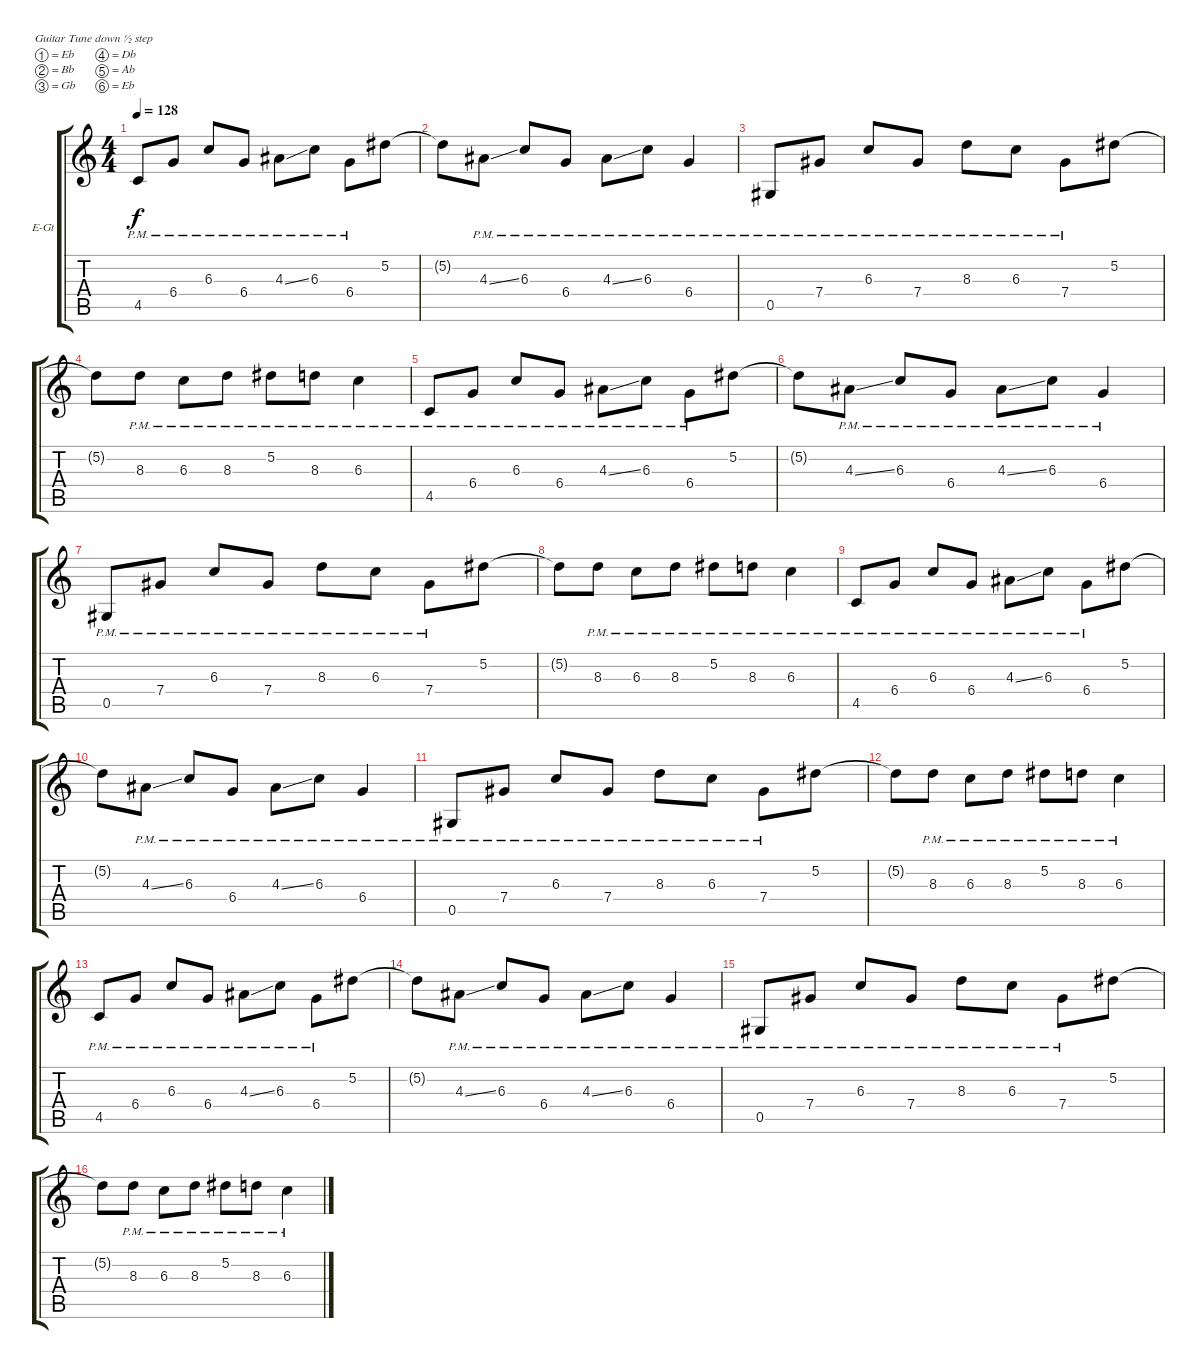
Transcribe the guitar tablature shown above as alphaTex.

\bracketExtendMode groupsimilarinstruments
\firstSystemTrackNameOrientation horizontal
\otherSystemsTrackNameOrientation horizontal
\track ("Òô¹ì 1" "E-Gt") {instrument electricguitarclean}
\staff {score tabs}
\tuning (Eb4 Bb3 Gb3 Db3 Ab2 Eb2)
\ts (4 4)
\tempo 128
\clef g2
\ks c
4.5{pm}.8{dy f} 6.4{pm}.8 6.3{pm}.8 6.4{pm}.8 4.3{ss pm}.8 6.3{pm}.8 6.4{pm}.8 5.2.8 |
5.2{t}.8 4.3{ss pm}.8 6.3{pm}.8 6.4{pm}.8 4.3{ss pm}.8 6.3{pm}.8 6.4{pm}.4 |
0.5{pm}.8 7.4{pm}.8 6.3{pm}.8 7.4{pm}.8 8.3{pm}.8 6.3{pm}.8 7.4{pm}.8 5.2.8 |
5.2{t}.8 8.3{pm}.8 6.3{pm}.8 8.3{pm}.8 5.2{pm}.8 8.3{pm}.8 6.3{pm}.4 |
4.5{pm}.8 6.4{pm}.8 6.3{pm}.8 6.4{pm}.8 4.3{ss pm}.8 6.3{pm}.8 6.4{pm}.8 5.2.8 |
5.2{t}.8 4.3{ss pm}.8 6.3{pm}.8 6.4{pm}.8 4.3{ss pm}.8 6.3{pm}.8 6.4{pm}.4 |
0.5{pm}.8 7.4{pm}.8 6.3{pm}.8 7.4{pm}.8 8.3{pm}.8 6.3{pm}.8 7.4{pm}.8 5.2.8 |
5.2{t}.8 8.3{pm}.8 6.3{pm}.8 8.3{pm}.8 5.2{pm}.8 8.3{pm}.8 6.3{pm}.4 |
4.5{pm}.8 6.4{pm}.8 6.3{pm}.8 6.4{pm}.8 4.3{ss pm}.8 6.3{pm}.8 6.4{pm}.8 5.2.8 |
5.2{t}.8 4.3{ss pm}.8 6.3{pm}.8 6.4{pm}.8 4.3{ss pm}.8 6.3{pm}.8 6.4{pm}.4 |
0.5{pm}.8 7.4{pm}.8 6.3{pm}.8 7.4{pm}.8 8.3{pm}.8 6.3{pm}.8 7.4{pm}.8 5.2.8 |
5.2{t}.8 8.3{pm}.8 6.3{pm}.8 8.3{pm}.8 5.2{pm}.8 8.3{pm}.8 6.3{pm}.4 |
4.5{pm}.8 6.4{pm}.8 6.3{pm}.8 6.4{pm}.8 4.3{ss pm}.8 6.3{pm}.8 6.4{pm}.8 5.2.8 |
5.2{t}.8 4.3{ss pm}.8 6.3{pm}.8 6.4{pm}.8 4.3{ss pm}.8 6.3{pm}.8 6.4{pm}.4 |
0.5{pm}.8 7.4{pm}.8 6.3{pm}.8 7.4{pm}.8 8.3{pm}.8 6.3{pm}.8 7.4{pm}.8 5.2.8 |
5.2{t}.8 8.3{pm}.8 6.3{pm}.8 8.3{pm}.8 5.2{pm}.8 8.3{pm}.8 6.3{pm}.4
